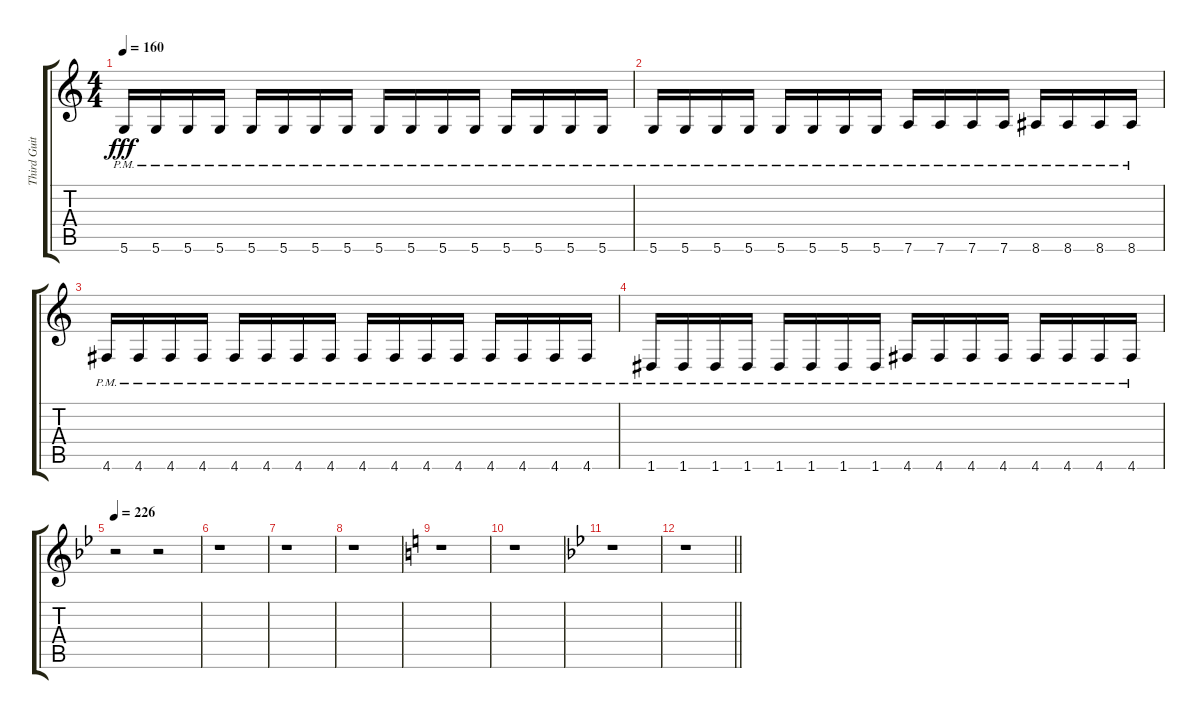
\track ("Third Guitar" "Third Guit") {instrument distortionguitar}
\staff {score tabs}
\tuning (E4 B3 G3 D3 A2 D2) {hide}
\ts (4 4)
\tempo 160
\clef g2
\ks c
5.6{pm}.16{dy fff} 5.6{pm}.16 5.6{pm}.16 5.6{pm}.16 5.6{pm}.16 5.6{pm}.16 5.6{pm}.16 5.6{pm}.16 5.6{pm}.16 5.6{pm}.16 5.6{pm}.16 5.6{pm}.16 5.6{pm}.16 5.6{pm}.16 5.6{pm}.16 5.6{pm}.16 |
5.6{pm}.16 5.6{pm}.16 5.6{pm}.16 5.6{pm}.16 5.6{pm}.16 5.6{pm}.16 5.6{pm}.16 5.6{pm}.16 7.6{pm}.16 7.6{pm}.16 7.6{pm}.16 7.6{pm}.16 8.6{pm}.16 8.6{pm}.16 8.6{pm}.16 8.6{pm}.16 |
4.6{pm}.16 4.6{pm}.16 4.6{pm}.16 4.6{pm}.16 4.6{pm}.16 4.6{pm}.16 4.6{pm}.16 4.6{pm}.16 4.6{pm}.16 4.6{pm}.16 4.6{pm}.16 4.6{pm}.16 4.6{pm}.16 4.6{pm}.16 4.6{pm}.16 4.6{pm}.16 |
1.6{pm}.16 1.6{pm}.16 1.6{pm}.16 1.6{pm}.16 1.6{pm}.16 1.6{pm}.16 1.6{pm}.16 1.6{pm}.16 4.6{pm}.16 4.6{pm}.16 4.6{pm}.16 4.6{pm}.16 4.6{pm}.16 4.6{pm}.16 4.6{pm}.16 4.6{pm}.16 |
\tempo 226
\ks bb
r.2 r.2 |
r.1 |
r.1 |
r.1 |
\ks c
r.1 |
r.1 |
\ks bb
r.1 |
\barLineRight lightlight
r.1
